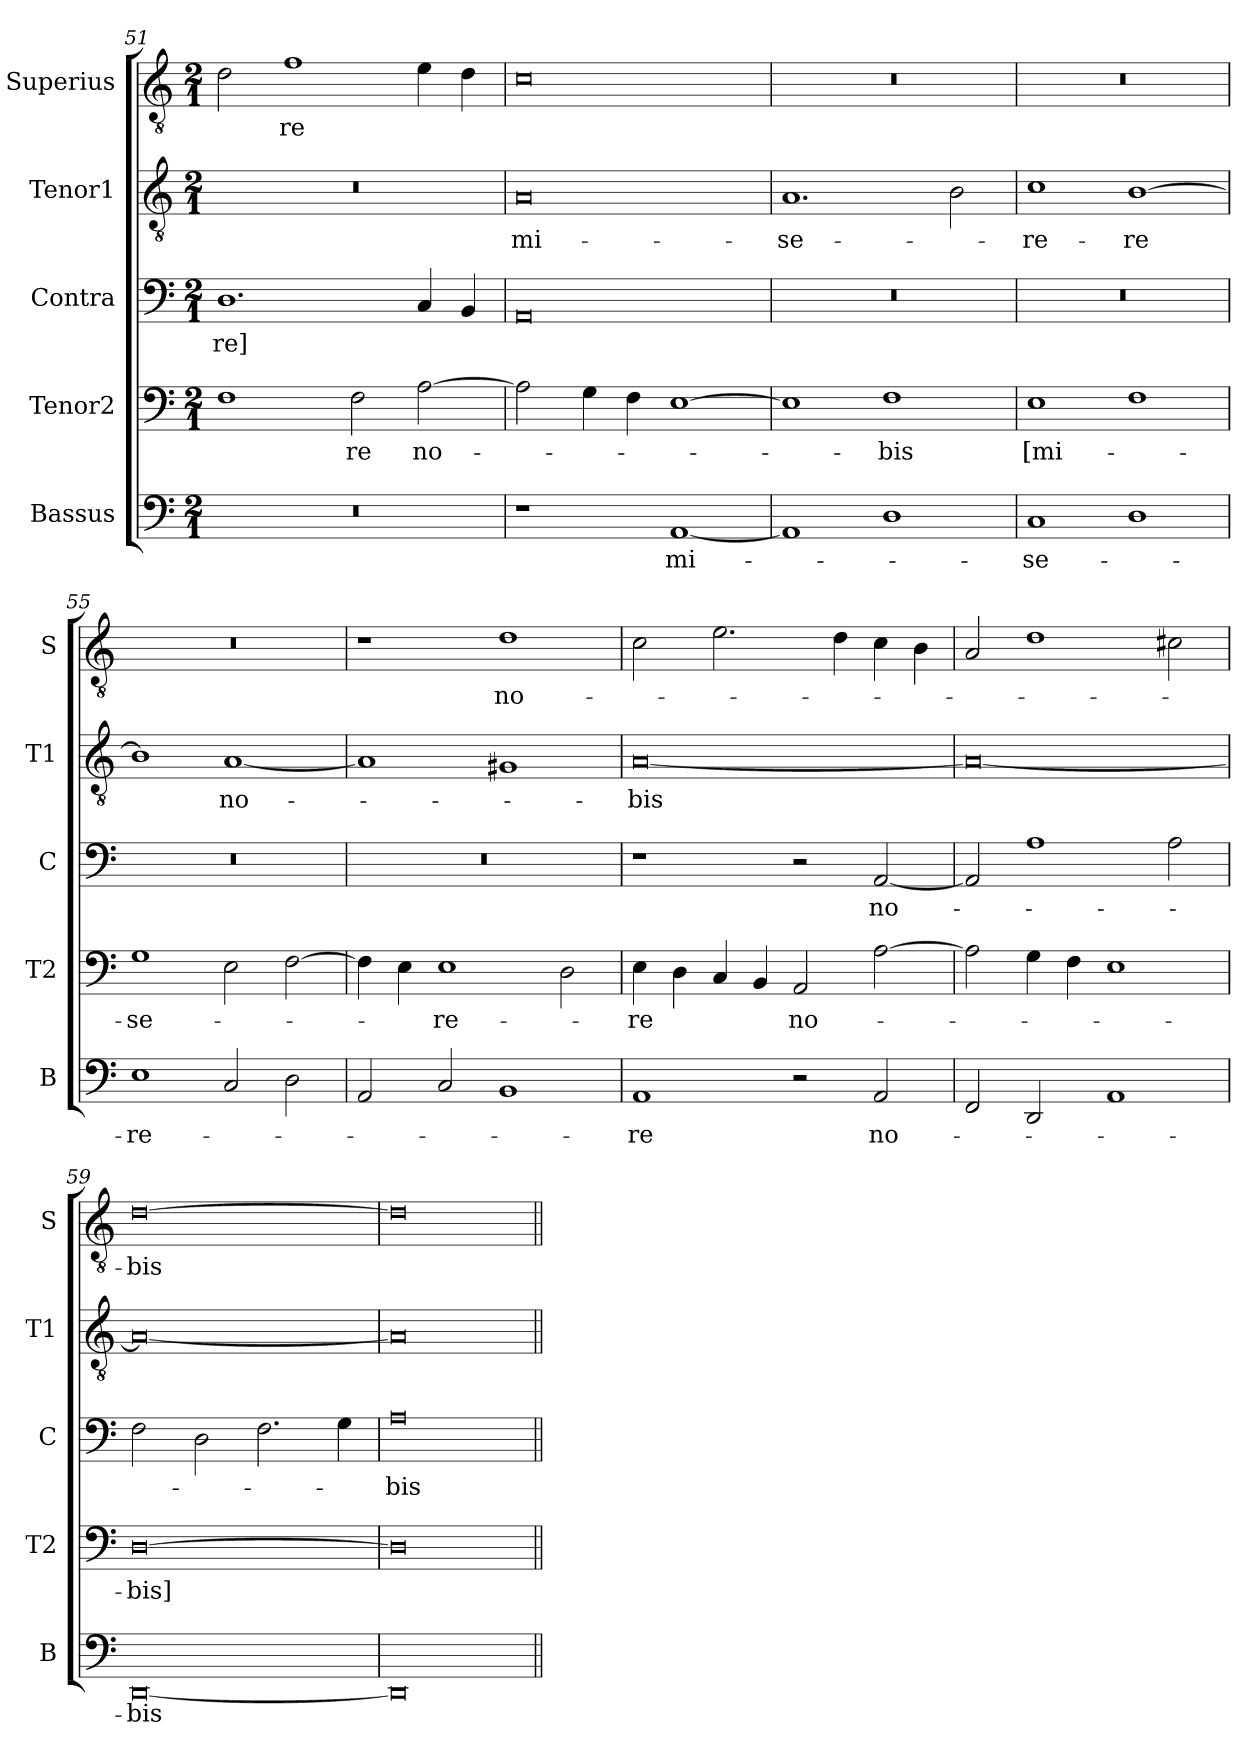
**kern	**text	**kern	**text	**kern	**text	**kern	**text	**kern	**text
*part5	*part5	*part4	*part4	*part3	*part3	*part2	*part2	*part1	*part1
*staff5	*staff5	*staff4	*staff4	*staff3	*staff3	*staff2	*staff2	*staff1	*staff1
*I"Bassus	*	*I"Tenor2	*	*I"Contra	*	*I"Tenor1	*	*I"Superius	*
*I'B	*	*I'T2	*	*I'C	*	*I'T1	*	*I'S	*
*clefF4	*	*clefF4	*	*clefF4	*	*clefGv2	*	*clefGv2	*
*k[]	*	*k[]	*	*k[]	*	*k[]	*	*k[]	*
*M2/1	*	*M2/1	*	*M2/1	*	*M2/1	*	*M2/1	*
=51	=51	=51	=51	=51	=51	=51	=51	=51	=51
0r	.	1F	.	1.D	re]	0r	.	2d\	.
.	.	.	.	.	.	.	.	1f	-re
.	.	2F\	-re	.	.	.	.	.	.
.	.	[2A\	no-	4C/	.	.	.	4e\	.
.	.	.	.	4BB/	.	.	.	4d\	.
=52	=52	=52	=52	=52	=52	=52	=52	=52	=52
1r	.	2A\]	.	0AA	.	0A	mi-	0c	.
.	.	4G\	.	.	.	.	.	.	.
.	.	4F\	.	.	.	.	.	.	.
[1AA	mi-	[1E	.	.	.	.	.	.	.
=53	=53	=53	=53	=53	=53	=53	=53	=53	=53
1AA]	.	1E]	.	0r	.	1.A	-se-	0r	.
1D	.	1F	-bis	.	.	.	.	.	.
.	.	.	.	.	.	2B\	.	.	.
=54	=54	=54	=54	=54	=54	=54	=54	=54	=54
1C	-se-	1E	[mi-	0r	.	1c	-re-	0r	.
1D	.	1F	.	.	.	[1B	-re	.	.
=55	=55	=55	=55	=55	=55	=55	=55	=55	=55
1E	-re-	1G	-se-	0r	.	1B]	.	0r	.
2C/	.	2E\	.	.	.	[1A	no-	.	.
2D\	.	[2F\	.	.	.	.	.	.	.
=56	=56	=56	=56	=56	=56	=56	=56	=56	=56
2AA/	.	4F\]	.	0r	.	1A]	.	1r	.
.	.	4E\	.	.	.	.	.	.	.
2C/	.	1E	-re-	.	.	.	.	.	.
1BB	.	.	.	.	.	1G#X	.	1d	no-
.	.	2D\	.	.	.	.	.	.	.
=57	=57	=57	=57	=57	=57	=57	=57	=57	=57
1AA	-re	4E\	-re	1r	.	[0A	-bis	2c\	.
.	.	4D\	.	.	.	.	.	.	.
.	.	4C/	.	.	.	.	.	2.e\	.
.	.	4BB/	.	.	.	.	.	.	.
2r	.	2AA/	no-	2r	.	.	.	.	.
.	.	.	.	.	.	.	.	4d\	.
2AA/	no-	[2A\	.	[2AA/	no-	.	.	4c\	.
.	.	.	.	.	.	.	.	4B\	.
=58	=58	=58	=58	=58	=58	=58	=58	=58	=58
2FF/	.	2A\]	.	2AA/]	.	0A_	.	2A/	.
2DD/	.	4G\	.	1A	.	.	.	1d	.
.	.	4F\	.	.	.	.	.	.	.
1AA	.	1E	.	.	.	.	.	.	.
.	.	.	.	2A\	.	.	.	2c#X\	.
=59	=59	=59	=59	=59	=59	=59	=59	=59	=59
[0DD	-bis	[0D	-bis]	2F\	.	0A_	.	[0d	-bis
.	.	.	.	2D\	.	.	.	.	.
.	.	.	.	2.F\	.	.	.	.	.
.	.	.	.	4G\	.	.	.	.	.
=60	=60	=60	=60	=60	=60	=60	=60	=60	=60
0DD]	.	0D]	.	0A	-bis	0A]	.	0d]	.
=||	=||	=||	=||	=||	=||	=||	=||	=||	=||
*-	*-	*-	*-	*-	*-	*-	*-	*-	*-
